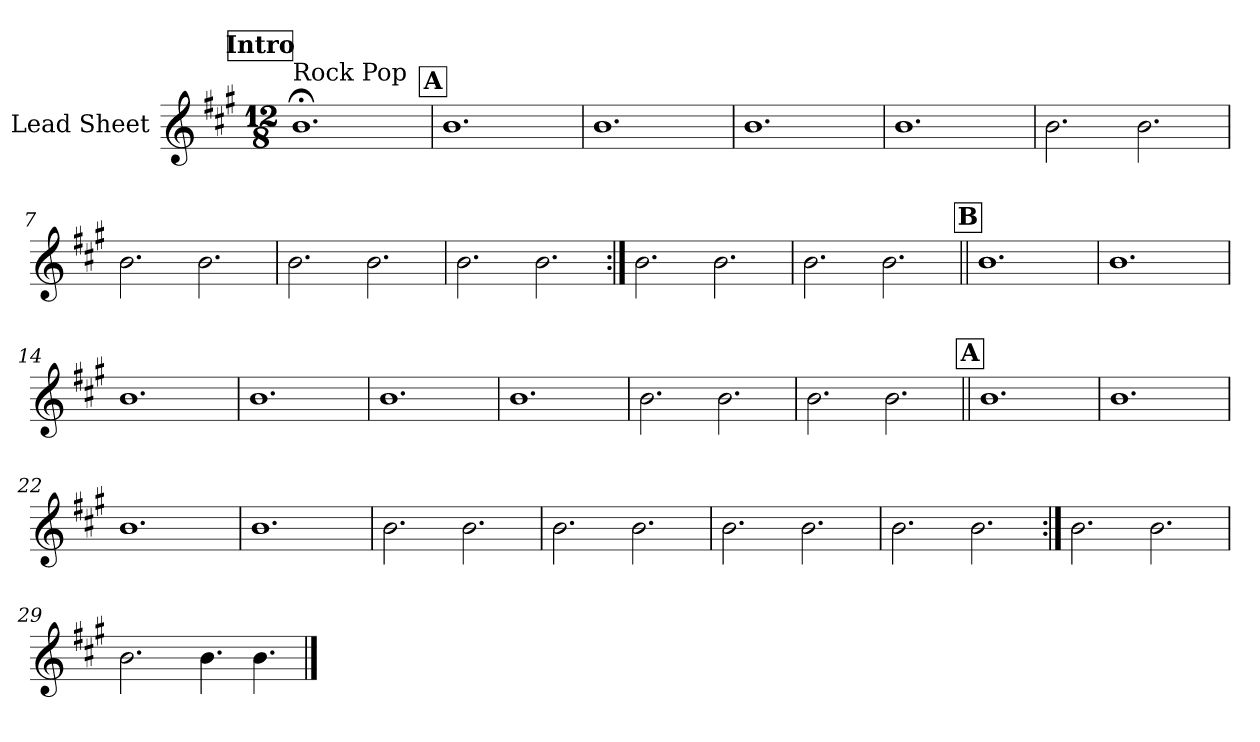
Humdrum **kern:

**kern
*part1
*staff1
*I"Lead Sheet
*clefG2
*k[f#c#g#]
*A:
*M12/8
*MM61
!!LO:REH:place=s1:a:fs=14:t=Intro
=1
!LO:TX:a:t=Rock Pop
1.b;<
!!LO:LB:g=z
!!LO:REH:place=s1:a:fs=14:t=A
=2
1.b
=3
1.b
=4
1.b
=5
1.b
!!LO:LB:g=z
=6
2.b\
2.b\
=7
2.b\
2.b\
=8
2.b\
2.b\
=9
2.b\
2.b\
!!LO:LB:g=z
=10:|!
2.b\
2.b\
=11
2.b\
2.b\
!!LO:LB:g=z
!!LO:REH:place=s1:a:fs=14:t=B
=12||
1.b
=13
1.b
=14
1.b
=15
1.b
!!LO:LB:g=z
=16
1.b
=17
1.b
=18
2.b\
2.b\
=19
2.b\
2.b\
!!LO:LB:g=z
!!LO:REH:place=s1:a:fs=14:t=A
=20||
1.b
=21
1.b
=22
1.b
=23
1.b
!!LO:LB:g=z
=24
2.b\
2.b\
=25
2.b\
2.b\
=26
2.b\
2.b\
=27
2.b\
2.b\
!!LO:LB:g=z
=28:|!
2.b\
2.b\
=29
2.b\
4.b\
4.b\
==
*-
